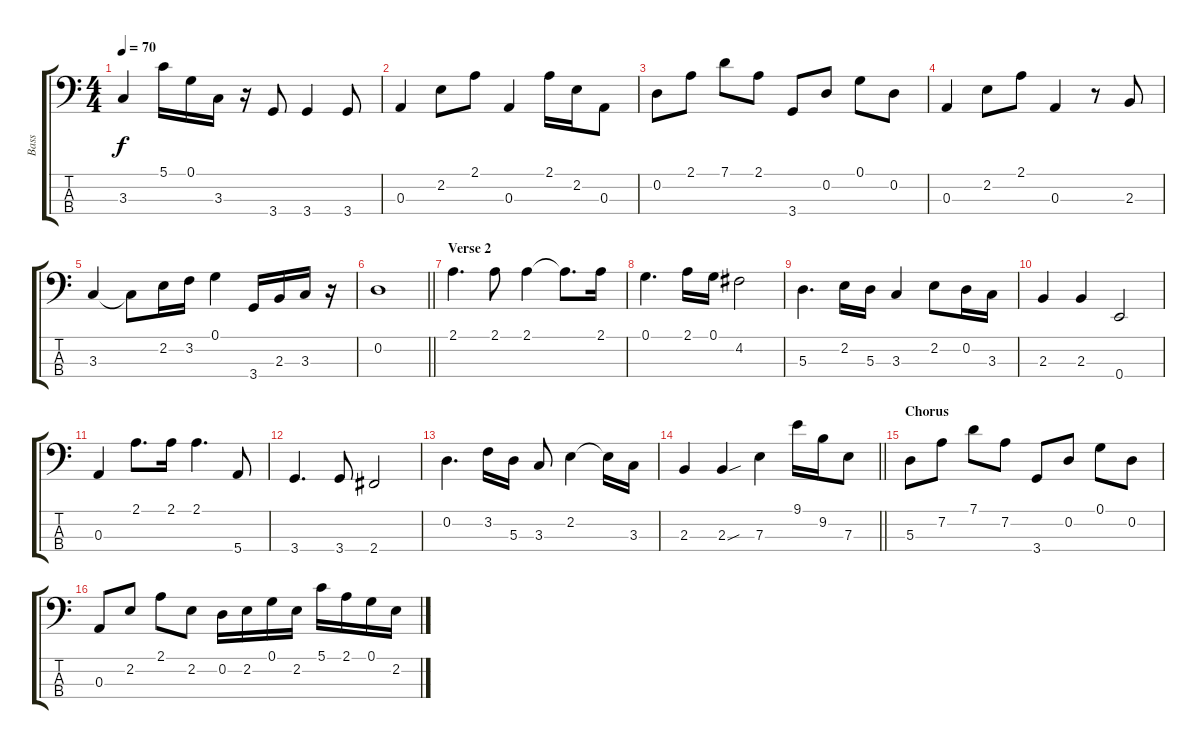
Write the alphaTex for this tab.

\track ("Bass" "Bass") {instrument electricbassfinger}
\staff {score tabs}
\tuning (G2 D2 A1 E1) {hide}
\ts (4 4)
\tempo 70
\clef f4
\ks c
3.3.4{dy f} 5.1.16 0.1.16 3.3.16 r.16 3.4.8 3.4.4 3.4.8 |
0.3.4 2.2.8 2.1.8 0.3.4 2.1.16 2.2.16 0.3.8 |
0.2.8 2.1.8 7.1.8 2.1.8 3.4.8 0.2.8 0.1.8 0.2.8 |
0.3.4 2.2.8 2.1.8 0.3.4 r.8 2.3.8 |
3.3.4 3.3{t}.8 2.2.16 3.2.16 0.1.4 3.4.16 2.3.16 3.3.16 r.16 |
\barLineRight lightlight
0.2.1 |
\section ("" "Verse 2")
2.1.4{d} 2.1.8 2.1.4 2.1{t}.8{d} 2.1.16 |
0.1.4{d} 2.1.16 0.1.16 4.2.2 |
5.3.4{d} 2.2.16 5.3.16 3.3.4 2.2.8 0.2.16 3.3.16 |
2.3.4 2.3.4 0.4.2 |
0.3.4 2.1.8{d} 2.1.16 2.1.4{d} 5.4.8 |
3.4.4{d} 3.4.8 2.4.2 |
0.2.4{d} 3.2.16 5.3.16 3.3.8 2.2.4 2.2{t}.16 3.3.16 |
\barLineRight lightlight
2.3.4 2.3{sou}.4 7.3.4 9.1.16 9.2.16 7.3.8 |
\section ("" "Chorus")
5.3.8 7.2.8 7.1.8 7.2.8 3.4.8 0.2.8 0.1.8 0.2.8 |
0.3.8 2.2.8 2.1.8 2.2.8 0.2.16 2.2.16 0.1.16 2.2.16 5.1.16 2.1.16 0.1.16 2.2.16
